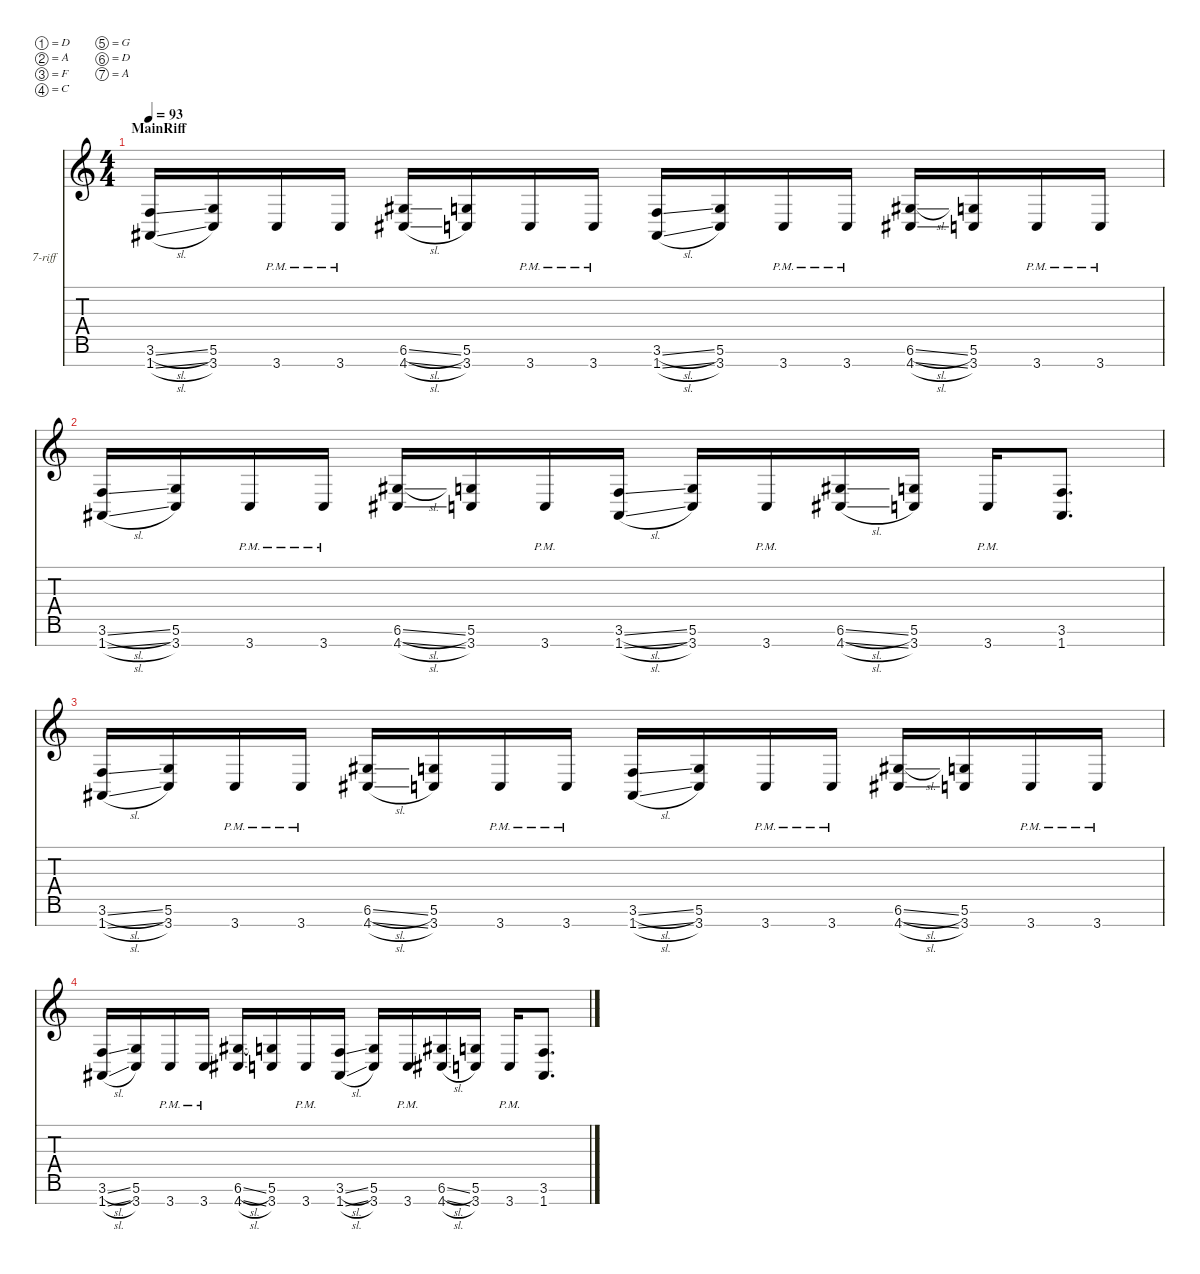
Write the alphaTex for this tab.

\defaultSystemsLayout 4
\hideDynamics
\bracketExtendMode nobrackets
\firstSystemTrackNameOrientation horizontal
\otherSystemsTrackNameOrientation horizontal
\track ("7-riff" "7-riff") {solo instrument distortionguitar}
\staff {score tabs}
\tuning (D4 A3 F3 C3 G2 D2 A1)
\ts (4 4)
\section ("" "MainRiff")
\scale
0.969568
\tempo 93
\accidentals auto
\clef g2
\ottava regular
\simile none
\ks c
(3.6{sl} 1.7{sl acc #}).16{dy f beam Up} (5.6 3.7).16{beam Up} 3.7{pm}.16{beam Up} 3.7{pm}.16{beam Up} (6.6{sl acc #} 4.7{sl acc #}).16{beam Up} (5.6 3.7).16{beam Up} 3.7{pm}.16{beam Up} 3.7{pm}.16{beam Up} (3.6{sl} 1.7{sl acc #}).16{beam Up} (5.6 3.7).16{beam Up} 3.7{pm}.16{beam Up} 3.7{pm}.16{beam Up} (4.7{sl acc #} 6.6{sl acc #}).16{beam Up} (3.7 5.6).16{beam Up} 3.7{pm}.16{beam Up} 3.7{pm}.16{beam Up} |
\scale
1.03043 (3.6{sl} 1.7{sl acc #}).16{beam Up} (5.6 3.7).16{beam Up} 3.7{pm}.16{beam Up} 3.7{pm}.16{beam Up} (4.7{sl acc #} 6.6{sl acc #}).16{beam Up} (3.7 5.6).16{beam Up} 3.7{pm}.16{beam Up} (3.6{sl} 1.7{sl acc #}).16{beam Up} (5.6 3.7).16{beam Up} 3.7{pm}.16{beam Up} (6.6{sl acc #} 4.7{sl acc #}).16{beam Up} (5.6 3.7).16{beam Up} 3.7{pm}.16{beam Up} (3.6 1.7{acc #}).8{d beam Up} |
\scale
0.969568 (3.6{sl} 1.7{sl acc #}).16{beam Up} (5.6 3.7).16{beam Up} 3.7{pm}.16{beam Up} 3.7{pm}.16{beam Up} (6.6{sl acc #} 4.7{sl acc #}).16{beam Up} (5.6 3.7).16{beam Up} 3.7{pm}.16{beam Up} 3.7{pm}.16{beam Up} (3.6{sl} 1.7{sl acc #}).16{beam Up} (5.6 3.7).16{beam Up} 3.7{pm}.16{beam Up} 3.7{pm}.16{beam Up} (4.7{sl acc #} 6.6{sl acc #}).16{beam Up} (3.7 5.6).16{beam Up} 3.7{pm}.16{beam Up} 3.7{pm}.16{beam Up} |
\scale
1.03043 (3.6{sl} 1.7{sl acc #}).16{beam Up} (5.6 3.7).16{beam Up} 3.7{pm}.16{beam Up} 3.7{pm}.16{beam Up} (4.7{sl acc #} 6.6{sl acc #}).16{beam Up} (3.7 5.6).16{beam Up} 3.7{pm}.16{beam Up} (3.6{sl} 1.7{sl acc #}).16{beam Up} (5.6 3.7).16{beam Up} 3.7{pm}.16{beam Up} (6.6{sl acc #} 4.7{sl acc #}).16{beam Up} (5.6 3.7).16{beam Up} 3.7{pm}.16{beam Up} (3.6 1.7{acc #}).8{d beam Up}
